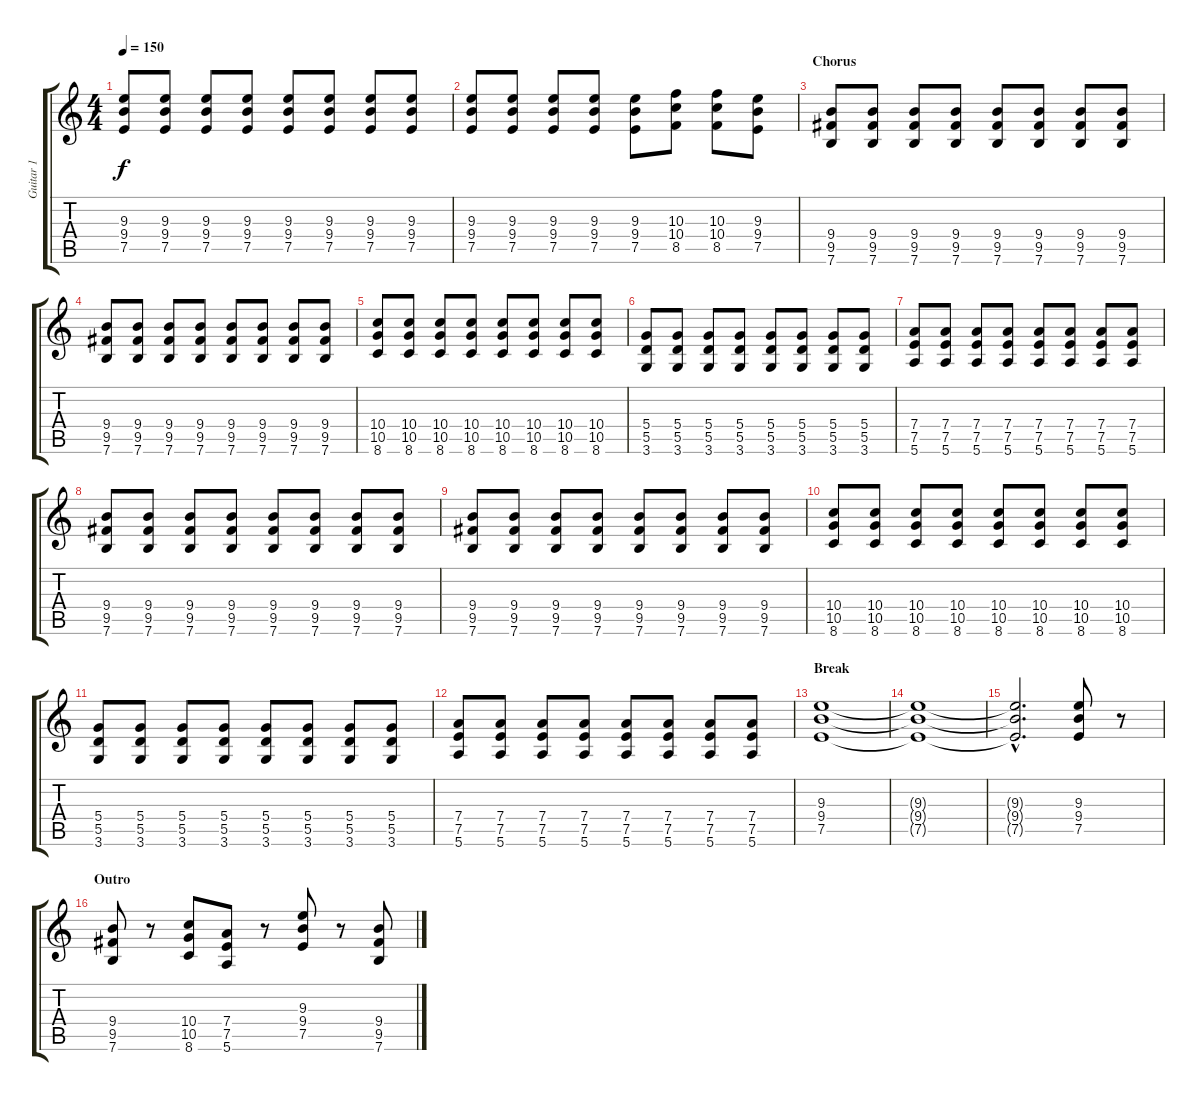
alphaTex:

\track ("Guitar 1" "Guitar 1") {instrument distortionguitar}
\staff {score tabs}
\tuning (E4 B3 G3 D3 A2 E2) {hide}
\ts (4 4)
\tempo 150
\clef g2
\ks c
(9.3 9.4 7.5).8{dy f} (9.3 9.4 7.5).8 (9.3 9.4 7.5).8 (9.3 9.4 7.5).8 (9.3 9.4 7.5).8 (9.3 9.4 7.5).8 (9.3 9.4 7.5).8 (9.3 9.4 7.5).8 |
(9.3 9.4 7.5).8 (9.3 9.4 7.5).8 (9.3 9.4 7.5).8 (9.3 9.4 7.5).8 (9.3 9.4 7.5).8 (10.3 10.4 8.5).8 (10.3 10.4 8.5).8 (9.3 9.4 7.5).8 |
\section ("" "Chorus")
(9.4 9.5 7.6).8 (9.4 9.5 7.6).8 (9.4 9.5 7.6).8 (9.4 9.5 7.6).8 (9.4 9.5 7.6).8 (9.4 9.5 7.6).8 (9.4 9.5 7.6).8 (9.4 9.5 7.6).8 |
(9.4 9.5 7.6).8 (9.4 9.5 7.6).8 (9.4 9.5 7.6).8 (9.4 9.5 7.6).8 (9.4 9.5 7.6).8 (9.4 9.5 7.6).8 (9.4 9.5 7.6).8 (9.4 9.5 7.6).8 |
(10.4 10.5 8.6).8 (10.4 10.5 8.6).8 (10.4 10.5 8.6).8 (10.4 10.5 8.6).8 (10.4 10.5 8.6).8 (10.4 10.5 8.6).8 (10.4 10.5 8.6).8 (10.4 10.5 8.6).8 |
(5.4 5.5 3.6).8 (5.4 5.5 3.6).8 (5.4 5.5 3.6).8 (5.4 5.5 3.6).8 (5.4 5.5 3.6).8 (5.4 5.5 3.6).8 (5.4 5.5 3.6).8 (5.4 5.5 3.6).8 |
(7.4 7.5 5.6).8 (7.4 7.5 5.6).8 (7.4 7.5 5.6).8 (7.4 7.5 5.6).8 (7.4 7.5 5.6).8 (7.4 7.5 5.6).8 (7.4 7.5 5.6).8 (7.4 7.5 5.6).8 |
(9.4 9.5 7.6).8 (9.4 9.5 7.6).8 (9.4 9.5 7.6).8 (9.4 9.5 7.6).8 (9.4 9.5 7.6).8 (9.4 9.5 7.6).8 (9.4 9.5 7.6).8 (9.4 9.5 7.6).8 |
(9.4 9.5 7.6).8 (9.4 9.5 7.6).8 (9.4 9.5 7.6).8 (9.4 9.5 7.6).8 (9.4 9.5 7.6).8 (9.4 9.5 7.6).8 (9.4 9.5 7.6).8 (9.4 9.5 7.6).8 |
(10.4 10.5 8.6).8 (10.4 10.5 8.6).8 (10.4 10.5 8.6).8 (10.4 10.5 8.6).8 (10.4 10.5 8.6).8 (10.4 10.5 8.6).8 (10.4 10.5 8.6).8 (10.4 10.5 8.6).8 |
(5.4 5.5 3.6).8 (5.4 5.5 3.6).8 (5.4 5.5 3.6).8 (5.4 5.5 3.6).8 (5.4 5.5 3.6).8 (5.4 5.5 3.6).8 (5.4 5.5 3.6).8 (5.4 5.5 3.6).8 |
(7.4 7.5 5.6).8 (7.4 7.5 5.6).8 (7.4 7.5 5.6).8 (7.4 7.5 5.6).8 (7.4 7.5 5.6).8 (7.4 7.5 5.6).8 (7.4 7.5 5.6).8 (7.4 7.5 5.6).8 |
\section ("" "Break")
(9.3 9.4 7.5).1 |
(9.3{t} 9.4{t} 7.5{t}).1 |
(9.3{hac t} 9.4{hac t} 7.5{hac t}).2{d} (9.3 9.4 7.5).8 r.8 |
\section ("" "Outro")
(9.4 9.5 7.6).8{volume 16 instrument distortionguitar} r.8 (10.4 10.5 8.6).8 (7.4 7.5 5.6).8 r.8 (9.3 9.4 7.5).8 r.8 (9.4 9.5 7.6).8
